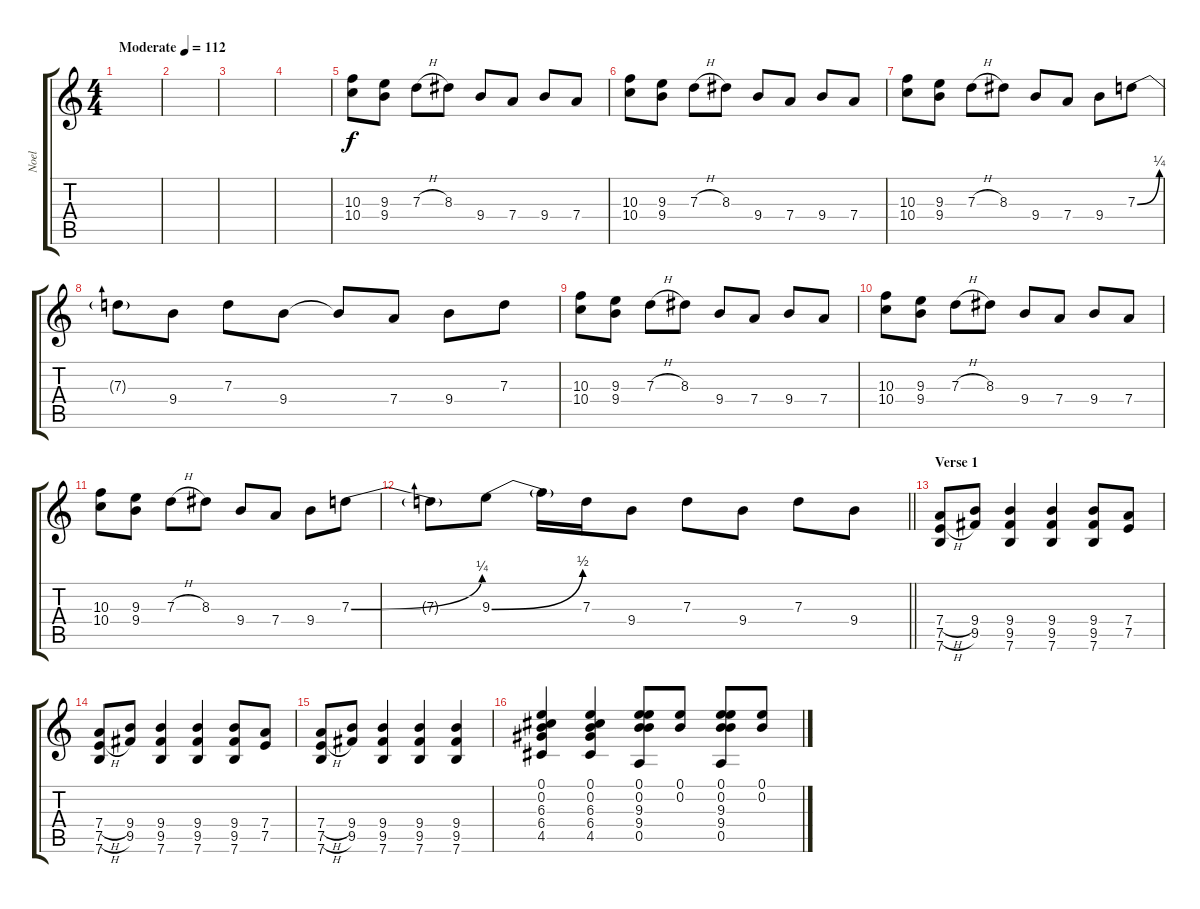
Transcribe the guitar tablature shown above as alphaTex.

\track ("Noel" "Noel") {instrument distortionguitar}
\staff {score tabs}
\tuning (E4 B3 G3 D3 A2 E2) {hide}
\ts (4 4)
\tempo (112 "Moderate")
\clef g2
\ks c
|
|
|
|
(10.3 10.4).8 (9.3 9.4).8 7.3{h}.8 8.3.8 9.4.8 7.4.8 9.4.8 7.4.8 |
(10.3 10.4).8 (9.3 9.4).8 7.3{h}.8 8.3.8 9.4.8 7.4.8 9.4.8 7.4.8 |
(10.3 10.4).8 (9.3 9.4).8 7.3{h}.8 8.3.8 9.4.8 7.4.8 9.4.8 7.3{be (bend 0 0 60 1)}.8 |
7.3{t}.8 9.4.8 7.3.8 9.4.8 9.4{t}.8 7.4.8 9.4.8 7.3.8 |
(10.3 10.4).8 (9.3 9.4).8 7.3{h}.8 8.3.8 9.4.8 7.4.8 9.4.8 7.4.8 |
(10.3 10.4).8 (9.3 9.4).8 7.3{h}.8 8.3.8 9.4.8 7.4.8 9.4.8 7.4.8 |
(10.3 10.4).8 (9.3 9.4).8 7.3{h}.8 8.3.8 9.4.8 7.4.8 9.4.8 7.3{be (bend 0 0 60 1)}.8 |
\barLineRight lightlight
7.3{t}.8 9.3{be (bend 0 0 60 2)}.8 9.3{t}.16 7.3.16 9.4.8 7.3.8 9.4.8 7.3.8 9.4.8 |
\section ("" "Verse 1")
(7.4{h} 7.5{h} 7.6).8 (9.4 9.5).8 (9.4 9.5 7.6).4 (9.4 9.5 7.6).4 (9.4 9.5 7.6).8 (7.4 7.5).8 |
(7.4{h} 7.5{h} 7.6).8 (9.4 9.5).8 (9.4 9.5 7.6).4 (9.4 9.5 7.6).4 (9.4 9.5 7.6).8 (7.4 7.5).8 |
(7.4{h} 7.5{h} 7.6).8 (9.4 9.5).8 (9.4 9.5 7.6).4 (9.4 9.5 7.6).4 (9.4 9.5 7.6).4 |
(0.1 0.2 6.3 6.4 4.5).4 (0.1 0.2 6.3 6.4 4.5).4 (0.1 0.2 9.3 9.4 0.5).8 (0.1 0.2).8 (0.1 0.2 9.3 9.4 0.5).8 (0.1 0.2).8
